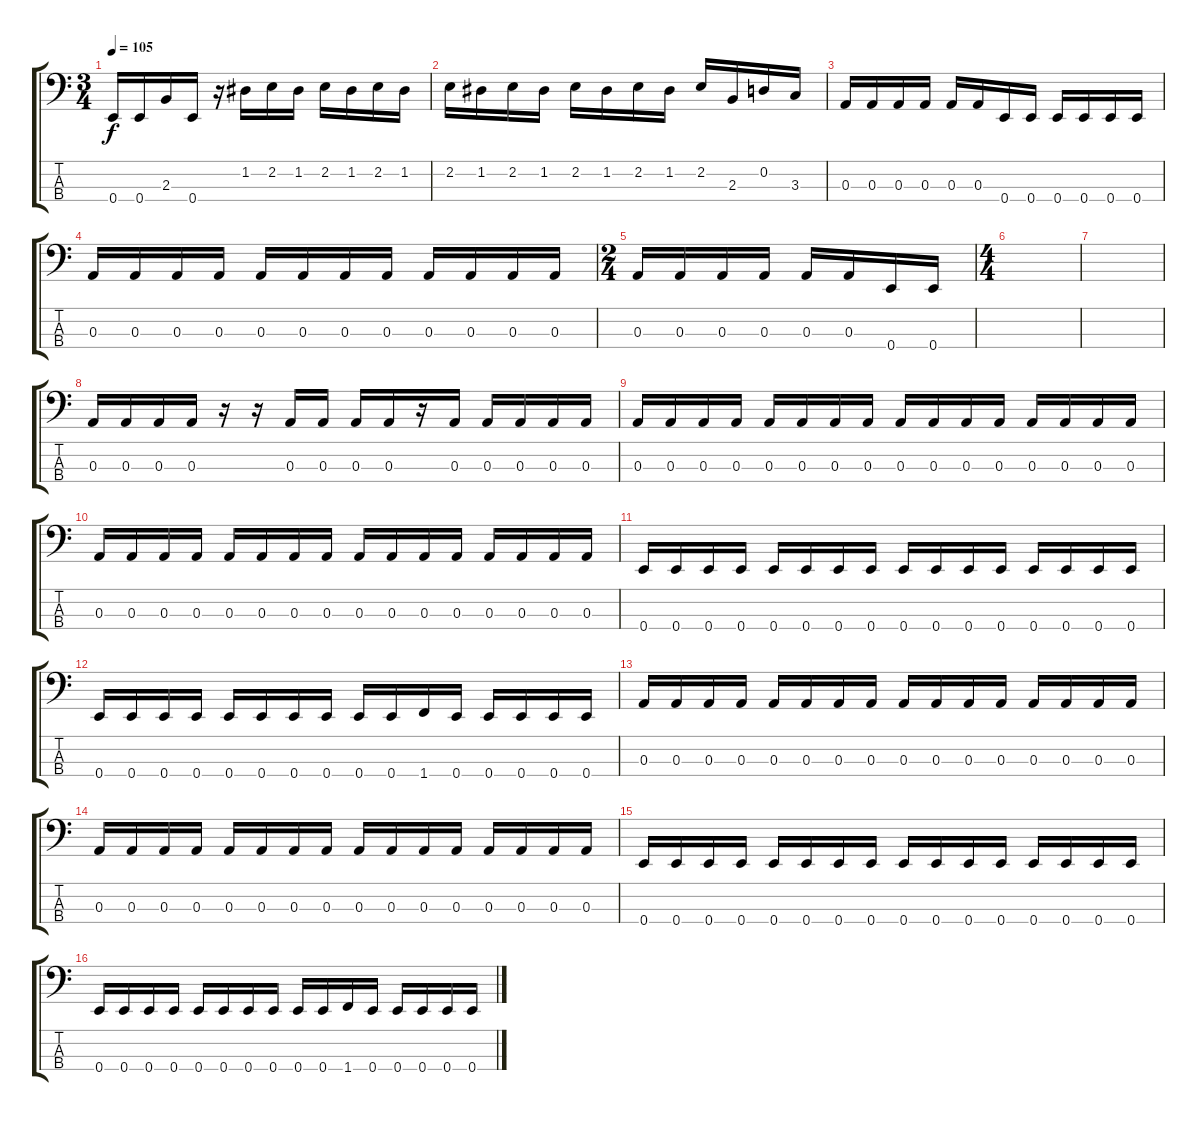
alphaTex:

\track "" {instrument electricbassfinger}
\staff {score tabs}
\tuning (G2 D2 A1 E1) {hide}
\ts (3 4)
\tempo 105
\clef f4
\ks c
0.4.16{dy f} 0.4.16 2.3.16 0.4.16 r.16 1.2.16 2.2.16 1.2.16 2.2.16 1.2.16 2.2.16 1.2.16 |
2.2.16 1.2.16 2.2.16 1.2.16 2.2.16 1.2.16 2.2.16 1.2.16 2.2.16 2.3.16 0.2.16 3.3.16 |
0.3.16 0.3.16 0.3.16 0.3.16 0.3.16 0.3.16 0.4.16 0.4.16 0.4.16 0.4.16 0.4.16 0.4.16 |
0.3.16 0.3.16 0.3.16 0.3.16 0.3.16 0.3.16 0.3.16 0.3.16 0.3.16 0.3.16 0.3.16 0.3.16 |
\ts (2 4)
0.3.16 0.3.16 0.3.16 0.3.16 0.3.16 0.3.16 0.4.16 0.4.16 |
\ts (4 4)
|
|
0.3.16 0.3.16 0.3.16 0.3.16 r.16 r.16 0.3.16 0.3.16 0.3.16 0.3.16 r.16 0.3.16 0.3.16 0.3.16 0.3.16 0.3.16 |
0.3.16 0.3.16 0.3.16 0.3.16 0.3.16 0.3.16 0.3.16 0.3.16 0.3.16 0.3.16 0.3.16 0.3.16 0.3.16 0.3.16 0.3.16 0.3.16 |
0.3.16 0.3.16 0.3.16 0.3.16 0.3.16 0.3.16 0.3.16 0.3.16 0.3.16 0.3.16 0.3.16 0.3.16 0.3.16 0.3.16 0.3.16 0.3.16 |
0.4.16 0.4.16 0.4.16 0.4.16 0.4.16 0.4.16 0.4.16 0.4.16 0.4.16 0.4.16 0.4.16 0.4.16 0.4.16 0.4.16 0.4.16 0.4.16 |
0.4.16 0.4.16 0.4.16 0.4.16 0.4.16 0.4.16 0.4.16 0.4.16 0.4.16 0.4.16 1.4.16 0.4.16 0.4.16 0.4.16 0.4.16 0.4.16 |
0.3.16 0.3.16 0.3.16 0.3.16 0.3.16 0.3.16 0.3.16 0.3.16 0.3.16 0.3.16 0.3.16 0.3.16 0.3.16 0.3.16 0.3.16 0.3.16 |
0.3.16 0.3.16 0.3.16 0.3.16 0.3.16 0.3.16 0.3.16 0.3.16 0.3.16 0.3.16 0.3.16 0.3.16 0.3.16 0.3.16 0.3.16 0.3.16 |
0.4.16 0.4.16 0.4.16 0.4.16 0.4.16 0.4.16 0.4.16 0.4.16 0.4.16 0.4.16 0.4.16 0.4.16 0.4.16 0.4.16 0.4.16 0.4.16 |
0.4.16 0.4.16 0.4.16 0.4.16 0.4.16 0.4.16 0.4.16 0.4.16 0.4.16 0.4.16 1.4.16 0.4.16 0.4.16 0.4.16 0.4.16 0.4.16
